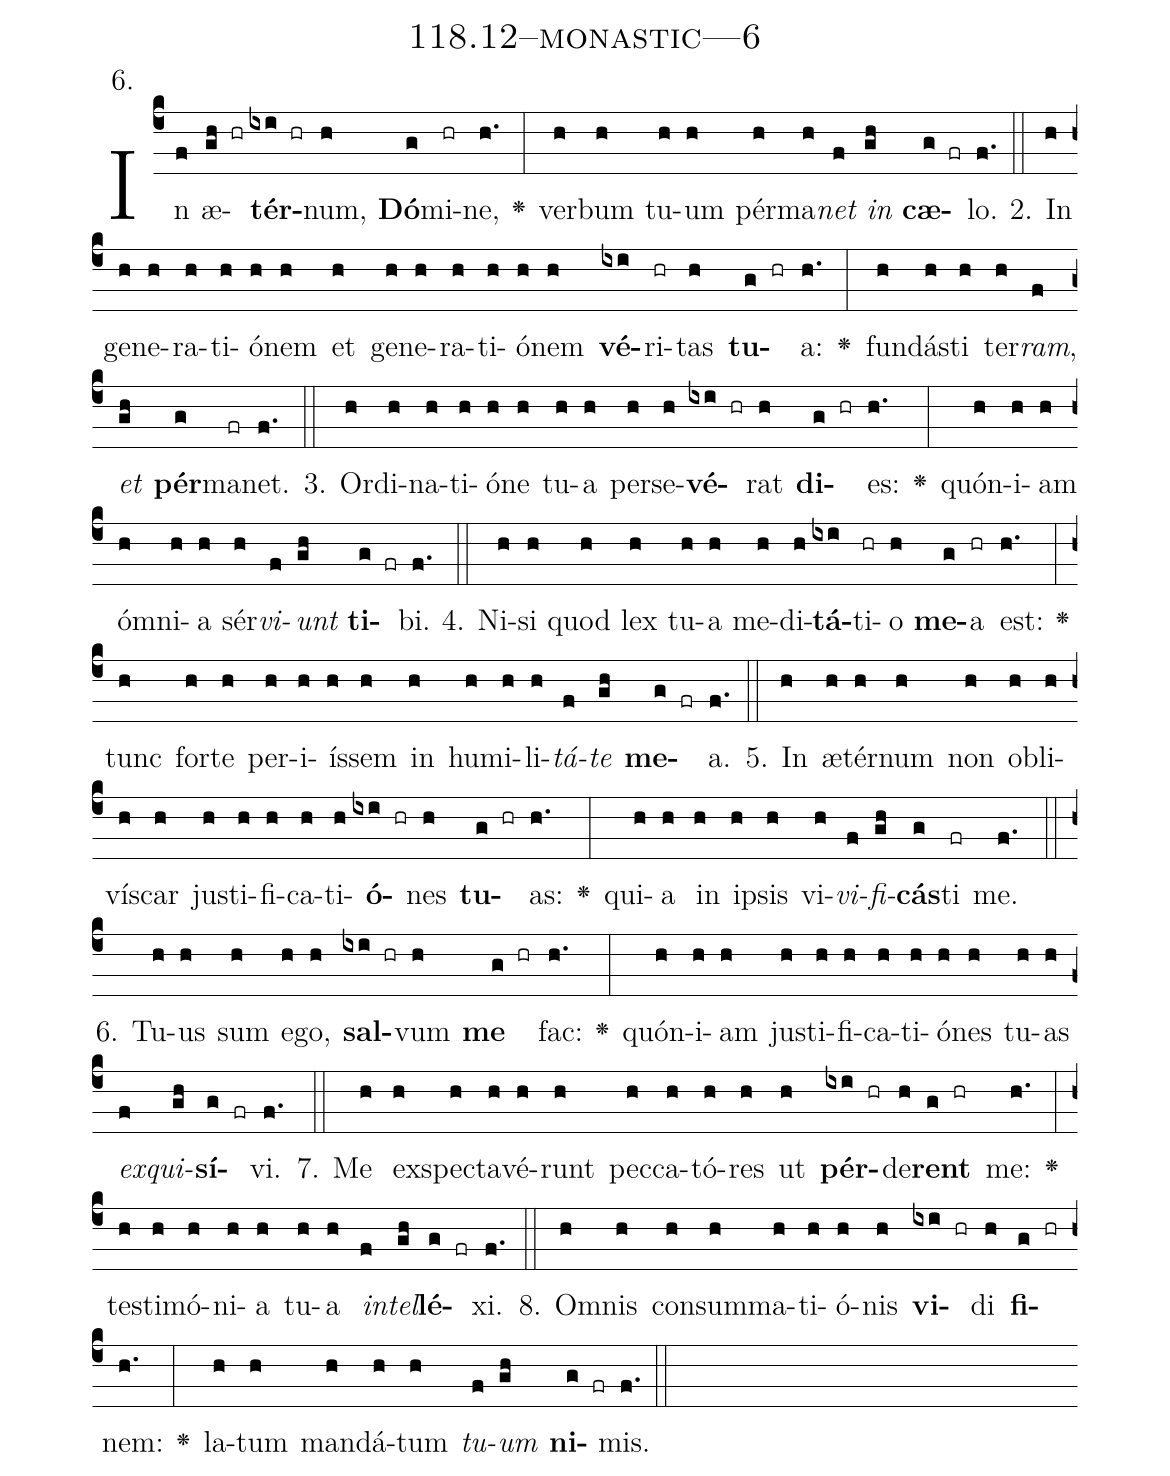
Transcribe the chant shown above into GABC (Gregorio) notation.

name: 118.12--monastic---6;
annotation: 6.;
%%
(c4)In(f) æ(gh hr)<b>tér</b>(ixi hr)num,(h) <b>Dó</b>(g)mi(hr)ne,(h.) <v>\greheightstar</v>(:) ver(h)bum(h) tu(h)um(h) pér(h)ma(h)<i>net</i>(f) <i>in</i>(gh) <b>cæ</b>(g fr)lo.(f.) (::)
2. In(h) ge(h)ne(h)ra(h)ti(h)ó(h)nem(h) et(h) ge(h)ne(h)ra(h)ti(h)ó(h)nem(h) <b>vé</b>(ixi)ri(hr)tas(h) <b>tu</b>(g hr)a:(h.) <v>\greheightstar</v>(:) fun(h)dás(h)ti(h) ter(h)<i>ram</i>,(f) <i>et</i>(gh) <b>pér</b>(g)ma(fr)net.(f.) (::)
3. Or(h)di(h)na(h)ti(h)ó(h)ne(h) tu(h)a(h) per(h)se(h)<b>vé</b>(ixi hr)rat(h) <b>di</b>(g hr)es:(h.) <v>\greheightstar</v>(:) quón(h)i(h)am(h) óm(h)ni(h)a(h) sér(h)<i>vi</i>(f)<i>unt</i>(gh) <b>ti</b>(g fr)bi.(f.) (::)
4. Ni(h)si(h) quod(h) lex(h) tu(h)a(h) me(h)di(h)<b>tá</b>(ixi)ti(hr)o(h) <b>me</b>(g)a(hr) est:(h.) <v>\greheightstar</v>(:) tunc(h) for(h)te(h) per(h)i(h)ís(h)sem(h) in(h) hu(h)mi(h)li(h)<i>tá</i>(f)<i>te</i>(gh) <b>me</b>(g fr)a.(f.) (::)
5. In(h) æ(h)tér(h)num(h) non(h) ob(h)li(h)vís(h)car(h) jus(h)ti(h)fi(h)ca(h)ti(h)<b>ó</b>(ixi hr)nes(h) <b>tu</b>(g hr)as:(h.) <v>\greheightstar</v>(:) qui(h)a(h) in(h) ip(h)sis(h) vi(h)<i>vi</i>(f)<i>fi</i>(gh)<b>cás</b>(g)ti(fr) me.(f.) (::)
6. Tu(h)us(h) sum(h) e(h)go,(h) <b>sal</b>(ixi hr)vum(h) <b>me</b>(g hr) fac:(h.) <v>\greheightstar</v>(:) quón(h)i(h)am(h) jus(h)ti(h)fi(h)ca(h)ti(h)ó(h)nes(h) tu(h)as(h) <i>ex</i>(f)<i>qui</i>(gh)<b>sí</b>(g fr)vi.(f.) (::)
7. Me(h) ex(h)spec(h)ta(h)vé(h)runt(h) pec(h)ca(h)tó(h)res(h) ut(h) <b>pér</b>(ixi hr)de(h)<b>rent</b>(g hr) me:(h.) <v>\greheightstar</v>(:) tes(h)ti(h)mó(h)ni(h)a(h) tu(h)a(h) <i>in</i>(f)<i>tel</i>(gh)<b>lé</b>(g fr)xi.(f.) (::)
8. Om(h)nis(h) con(h)sum(h)ma(h)ti(h)ó(h)nis(h) <b>vi</b>(ixi hr)di(h) <b>fi</b>(g hr)nem:(h.) <v>\greheightstar</v>(:) la(h)tum(h) man(h)dá(h)tum(h) <i>tu</i>(f)<i>um</i>(gh) <b>ni</b>(g fr)mis.(f.) (::)
